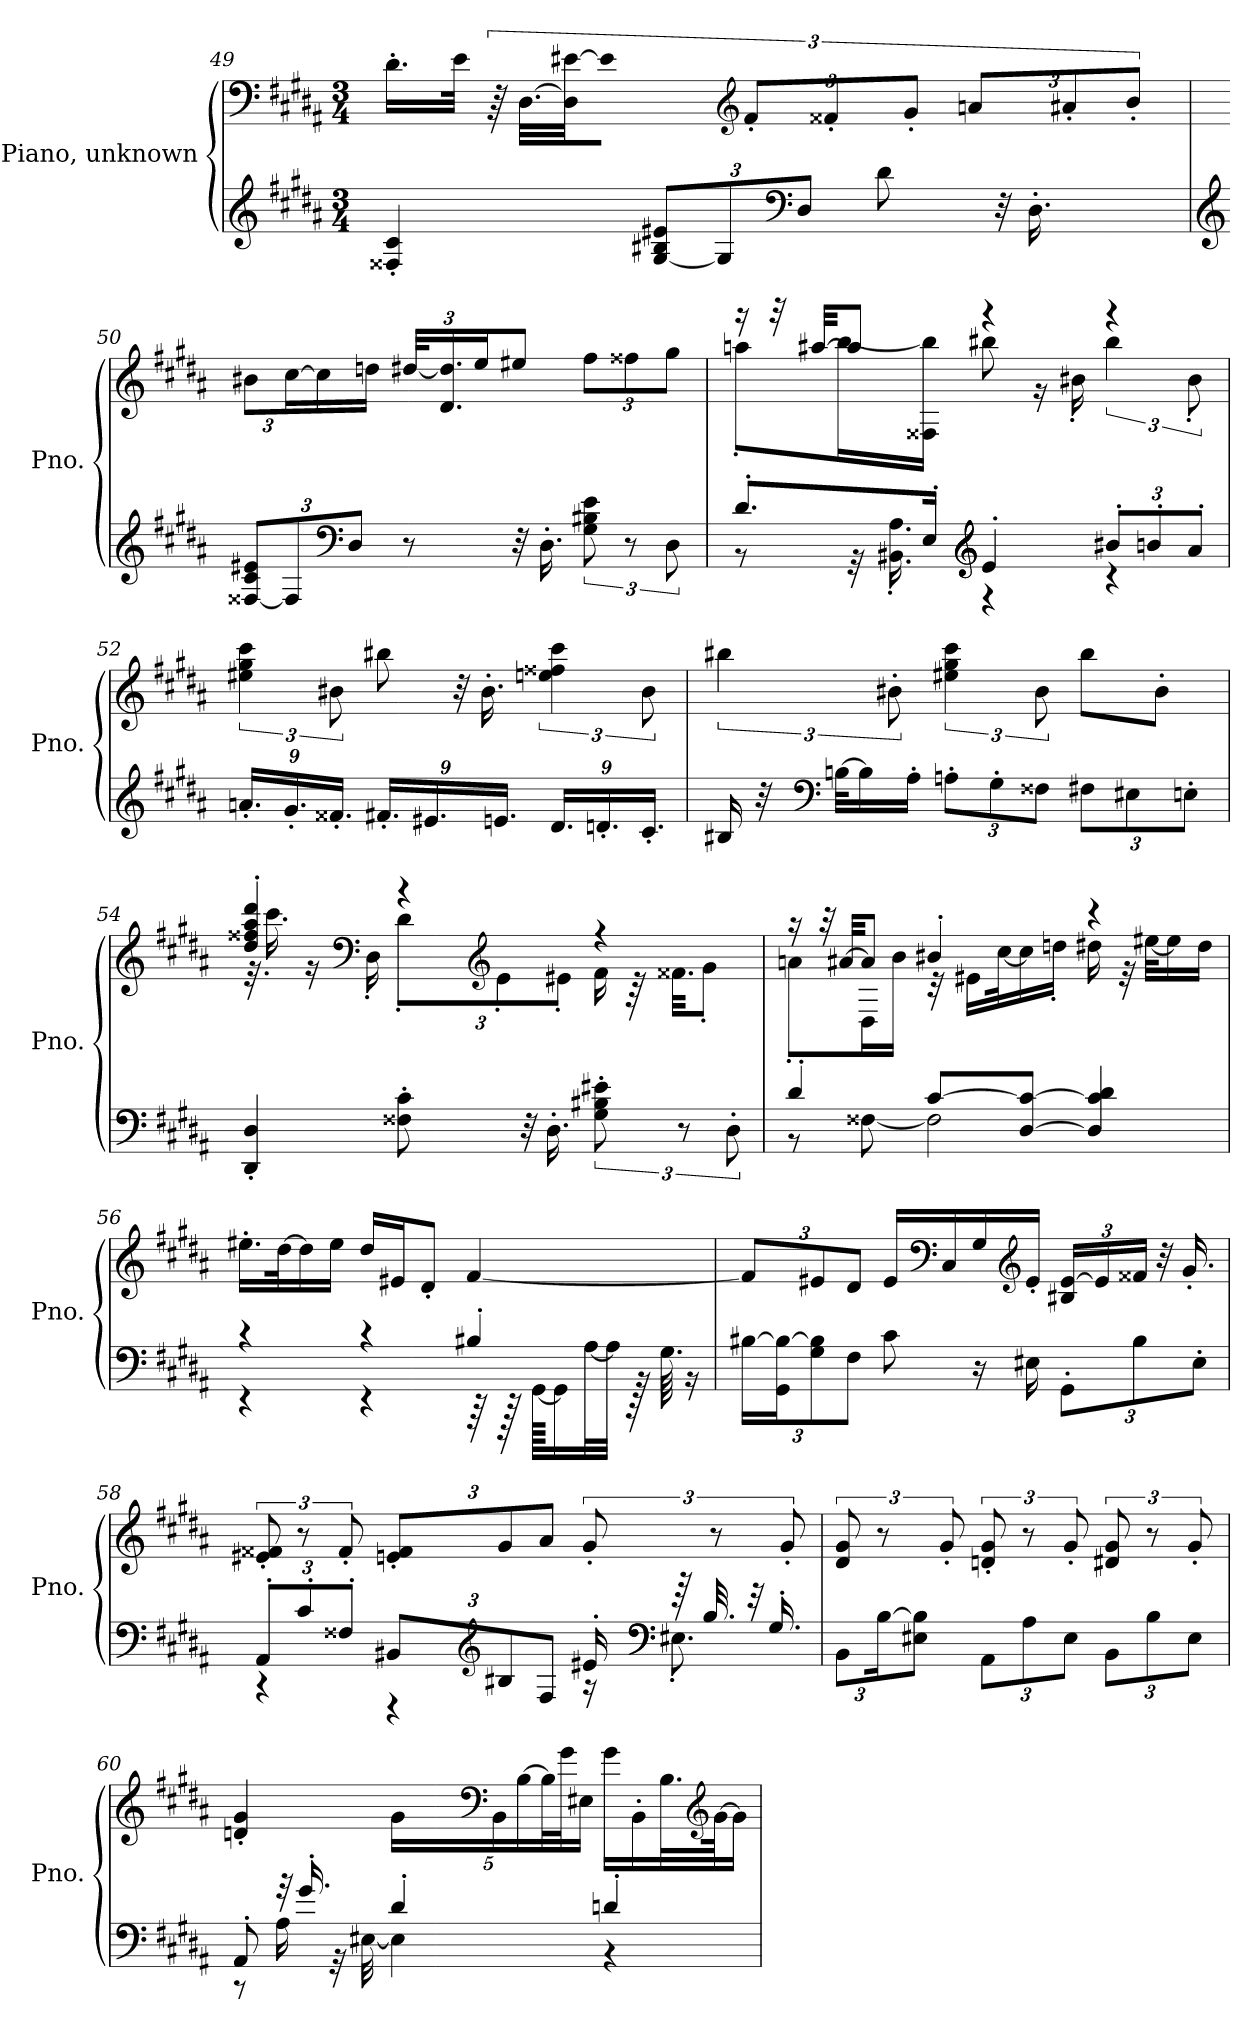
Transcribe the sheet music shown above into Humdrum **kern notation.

**kern	**kern
*part1	*part1
*staff2	*staff1
*I"Piano, unknown	*
*I'Pno.	*
!!LO:LB:g=z
*clefG2	*clefF4
*k[f#c#g#d#a#]	*k[f#c#g#d#a#]
*M3/4	*M3/4
=49	=49
4F##X/' 4c#/'	16.d#'\LL
.	32e\JJk
.	96r
.	[48.D#\LLL
.	48D#\] [48e#X\J
.	16e#\JJ]
*	*clefG2
*Xbrackettup	*Xbrackettup
[12G#/ 12B#X/ 12e#X/L	12f#'/L
12G#/]	12f##X'/
*clefF4	*
12D#/J	12g#'/J
8d#\	12an/L
.	12a#X'/
32r	.
16.D#'\	.
.	12b'/J
=50	=50
*clefG2	*
[12F##X/ 12c#/ 12e#X/L	12b#X\L
12F##/]	[24cc#\L
.	16cc#\]
*clefF4	*
12D#/J	.
.	16ddn\JJ
8r	[48dd#X/KLL
.	24.d#/ 24.dd#/]
.	24ee/J
32r	8ee#X/J
16.D#'\	.
*brackettup	*
12G#\ 12B#X\ 12e#\	12ff#\L
12r	12ff##X\
12D#\	12gg#\J
!!LO:PB:g=z
=51	=51
*^	*^
8.d#'/L	8r	16r	8aan'\L
.	.	32r	.
.	.	[32aa#X/KKL	.
.	32r	8aa#/J]	[16bb\L
.	16.BB#X\' 16.A#\'	.	.
16E'/Jk	.	.	16F##X\ 16bb\]JJ
*clefG2	*	*	*
4e'/	4r	4r	8bb#X\
.	.	.	16r
.	.	.	16b#X'\
*Xbrackettup	*	*	*brackettup
12b#X'/L	4r	4r	6bb#\
12bn'/	.	.	.
12a#'/J	.	.	12b#'\
*v	*v	*	*
*	*v	*v
=52	=52
18.an'/LL	6ee#X\ 6gg#\ 6ccc#\
18.g#'/	.
18.f##X'/JJ	12b#X\
18.f#X'/LL	8bb#X\
18.e#X/	.
.	32r
.	16.b#'\
18.en/JJ	.
18.d#/LL	6een\ 6ff##X\ 6ccc#\
18.dn'/	.
18.c#'/JJ	12b#\
!!LO:LB:g=z
=53	=53
16B#X/	6bb#X\
32r	.
*clefF4	*
[32Bn\KLL	.
16B\]	.
.	12b#X'\
16A#'\JJ	.
12An'\L	6ee#X\ 6gg#\ 6ccc#\
12G#'\	.
12F##X\J	12b#\
12F#X\L	8bb#\L
12E#X\	.
.	8b#'\J
12En'\J	.
=54	=54
*	*^
4DD#/' 4D#/'	4dd#/' 4ff##X/' 4aa#/' 4ddd#/'	32r
.	.	16.ccc#'\
.	.	16r
*	*clefF4	*
.	.	16D#'\
*	*	*Xbrackettup
8F##X\' 8c#\'	4r	12d#'\L
*	*clefG2	*
.	.	12e'\
32r	.	.
16.D#'\	.	.
.	.	12e#X'\J
*brackettup	*	*
12G#\' 12B#X\' 12e#X\'	4r	16f#\
.	.	64r
.	.	32.f##X\KKL
12r	.	.
.	.	8g#'\J
12D#'\	.	.
!!LO:LB:g=z	!!
=55	=55	=55
*^	*	*
4d#'/	8r	16r	8an'\L
.	.	32r	.
.	.	[32a#X/KKL	.
.	[8F##X\	8a#/J]	16D#\L
.	.	.	16b\JJ
[8c#/L	2F##\]	4b#X'/	32r
.	.	.	16e#X\LL
.	.	.	[32cc#\K
[8D#/ 8c#/_J	.	.	16cc#\]
.	.	.	16ddn'\JJ
4D#/] 4c#/] 4d#/	.	4r	16dd#X\
.	.	.	32r
.	.	.	[32ee#X\KLL
.	.	.	16ee#\]
.	.	.	16dd#\JJ
*	*	*v	*v
=56	=56	=56
4r	4r	16.ee#X'\LL
.	.	[32dd#\K
.	.	16dd#\]
.	.	16ee#\JJ
4r	4r	16dd#/LL
.	.	16e#X/J
.	.	8d#'/J
4B#X'/	64r	[4f#/
.	128r	.
.	[128GG#\KKKLL	.
.	16GG#\]	.
.	[32A#\L	.
.	32A#\JJJ]	.
.	128r	.
.	64.G#\	.
.	16r	.
*v	*v	*
!!LO:LB:g=z
=57	=57
*Xbrackettup	*
[24B#X\LL	12f#/L]
24GG#\ 24B#\_J	.
12G#\ 12B#\]	12e#X/
12F#\J	12d#/J
8c#\	16e#/LL
*	*clefF4
.	16C#/
16r	16G#/
*	*clefG2
16E#X\	16e#'/JJ
12GG#'\L	24B#X/ [24e#/LL
.	24e#/]
12B#\	24f##X/JJ
.	32r
.	16.g#'/
12E#'\J	.
!!LO:LB:g=z
=58	=58
*^	*
*	*	*brackettup
12AA#'/L	4r	12e#X/' 12f##X/'
12c#'/	.	12r
12F##X'/J	.	12f##'/
*	*	*Xbrackettup
12BB#X/L	4r	12en/' 12f##/'L
*clefG2	*	*
12B#X/	.	12g#/
12F##/J	.	12a#/J
*	*	*brackettup
16e#X'/	16r	12g#'/
*clefF4	*	*
64r	8.E#X'\	.
32.B#/	.	.
.	.	12r
32r	.	.
16.G#'/	.	.
.	.	12g#'/
*v	*v	*
=59	=59
12BB\L	12d#/ 12g#/
[24B\K	12r
8E#X\ 8B\]J	.
.	12g#'/
12AA#\L	12dn/' 12g#/'
12A#\	12r
12E#\J	12g#'/
12BB\L	12d#X/ 12g#/
12B\	12r
12E#\J	12g#'/
!!LO:LB:g=z
=60	=60
*^	*
8AA#'/	8r	4dn/' 4g#/'
32r	16A#\	.
16.g#'/	.	.
.	32r	.
.	[32E#X\	.
*	*	*Xbrackettup
4d#'/	4E#\]	20g#\LL
*	*	*clefF4
.	.	20BB\
.	.	[20B\
.	.	40B\L]
.	.	40g#\J
.	.	20E#X\JJ
4dn'/	4r	16g#\LL
.	.	16BB'\
.	.	32.B\L
*	*	*clefG2
.	.	[64g#\JK
.	.	16g#\JJ]
*v	*v	*
=	=
*-	*-
